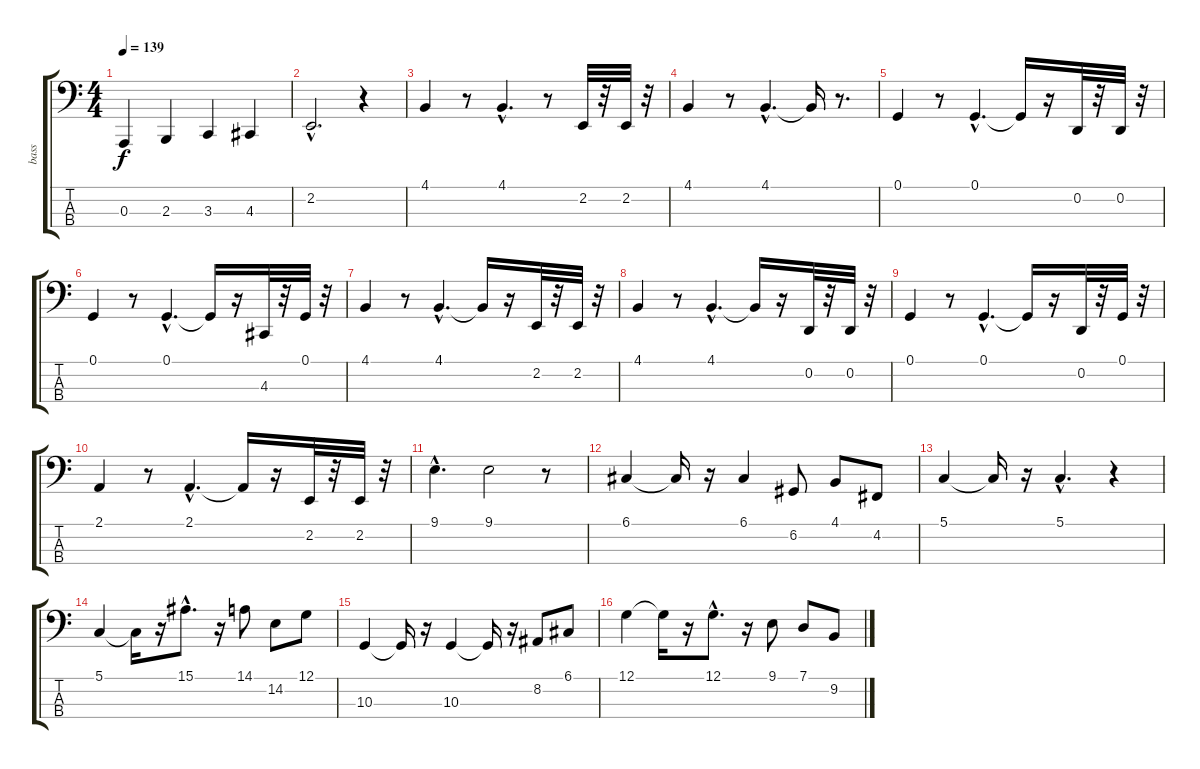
\track ("bass" "bass") {instrument electricbassfinger}
\staff {score tabs}
\tuning (G1 D1 A0 E0) {hide}
\ts (4 4)
\tempo 139
\clef f4
\ks c
0.3.4{dy f} 2.3.4 3.3.4 4.3.4 |
2.2{hac}.2{d} r.4 |
4.1.4 r.8 4.1{hac}.4{d} r.8 2.2.32 r.32 2.2.32 r.32 |
4.1.4 r.8 4.1{hac}.4{d} 4.1{t}.16 r.8{d} |
0.1.4 r.8 0.1{hac}.4{d} 0.1{t}.16 r.16 0.2.32 r.32 0.2.32 r.32 |
0.1.4 r.8 0.1{hac}.4{d} 0.1{t}.16 r.16 4.3.32 r.32 0.1.32 r.32 |
4.1.4 r.8 4.1{hac}.4{d} 4.1{t}.16 r.16 2.2.32 r.32 2.2.32 r.32 |
4.1.4 r.8 4.1{hac}.4{d} 4.1{t}.16 r.16 0.2.32 r.32 0.2.32 r.32 |
0.1.4 r.8 0.1{hac}.4{d} 0.1{t}.16 r.16 0.2.32 r.32 0.1.32 r.32 |
2.1.4 r.8 2.1{hac}.4{d} 2.1{t}.16 r.16 2.2.32 r.32 2.2.32 r.32 |
9.1{hac}.4{d} 9.1.2 r.8 |
6.1.4 6.1{t}.16 r.16 6.1.4 6.2.8 4.1.8 4.2.8 |
5.1.4 5.1{t}.16 r.16 5.1{hac}.4{d} r.4 |
5.1.4 5.1{t}.16 r.16 15.1{hac}.8{d} r.16 14.1.8 14.2.8 12.1.8 |
10.3.4 10.3{t}.16 r.16 10.3.4 10.3{t}.16 r.16 8.2.8 6.1.8 |
12.1.4 12.1{t}.16 r.16 12.1{hac}.8{d} r.16 9.1.8 7.1.8 9.2.8
